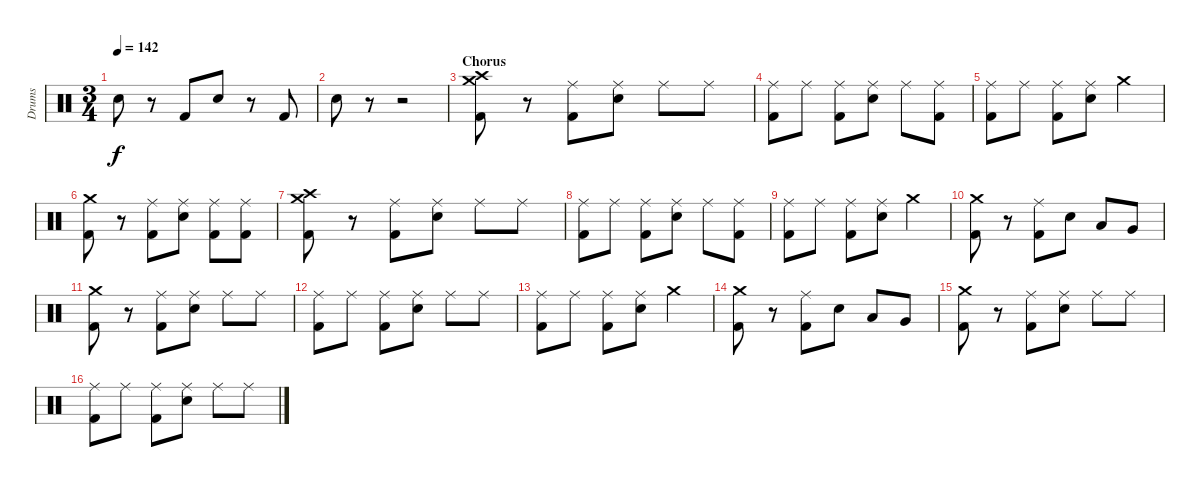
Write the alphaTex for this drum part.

\track ("Drums" "Drums") {instrument percussion}
\staff {score}
\articulation defaults
\ts (3 4)
\tempo 142
\clef neutral
\ks c "Electric Snare (hit)".8{dy f}
r.8 "Kick (hit) 2".8 "Electric Snare (hit)".8 r.8 "Kick (hit) 2".8 |
"Electric Snare (hit)".8 r.8 r.2 |
\section ("" "Chorus")
("Crash medium (hit)" "Crash high (hit)" "Kick (hit) 2").8 r.8 ("Ride (middle)" "Kick (hit) 2").8 ("Ride (middle)" "Electric Snare (hit)").8 "Ride (middle)".8 "Ride (middle)".8 |
("Ride (middle)" "Kick (hit) 2").8 "Ride (middle)".8 ("Ride (middle)" "Kick (hit) 2").8 ("Ride (middle)" "Electric Snare (hit)").8 "Ride (middle)".8 ("Ride (middle)" "Kick (hit) 2").8 |
("Ride (middle)" "Kick (hit) 2").8 "Ride (middle)".8 ("Ride (middle)" "Kick (hit) 2").8 ("Ride (middle)" "Electric Snare (hit)").8 "Crash medium (hit)".4 |
("Crash medium (hit)" "Kick (hit) 2").8 r.8 ("Ride (middle)" "Kick (hit) 2").8 ("Ride (middle)" "Electric Snare (hit)").8 ("Ride (middle)" "Kick (hit) 2").8 ("Ride (middle)" "Kick (hit) 2").8 |
("Crash medium (hit)" "Crash high (hit)" "Kick (hit) 2").8 r.8 ("Ride (middle)" "Kick (hit) 2").8 ("Ride (middle)" "Electric Snare (hit)").8 "Ride (middle)".8 "Ride (middle)".8 |
("Ride (middle)" "Kick (hit) 2").8 "Ride (middle)".8 ("Ride (middle)" "Kick (hit) 2").8 ("Ride (middle)" "Electric Snare (hit)").8 "Ride (middle)".8 ("Ride (middle)" "Kick (hit) 2").8 |
("Ride (middle)" "Kick (hit) 2").8 "Ride (middle)".8 ("Ride (middle)" "Kick (hit) 2").8 ("Ride (middle)" "Electric Snare (hit)").8 "Crash medium (hit)".4 |
("Crash medium (hit)" "Kick (hit) 2").8 r.8 ("Ride (middle)" "Kick (hit) 2").8 "Electric Snare (hit)".8 "Low Tom (hit)".8 "Very Low Tom (hit)".8 |
("Crash medium (hit)" "Kick (hit) 2").8 r.8 ("Ride (middle)" "Kick (hit) 2").8 ("Ride (middle)" "Electric Snare (hit)").8 "Ride (middle)".8 "Ride (middle)".8 |
("Ride (middle)" "Kick (hit) 2").8 "Ride (middle)".8 ("Ride (middle)" "Kick (hit) 2").8 ("Ride (middle)" "Electric Snare (hit)").8 "Ride (middle)".8 "Ride (middle)".8 |
("Ride (middle)" "Kick (hit) 2").8 "Ride (middle)".8 ("Ride (middle)" "Kick (hit) 2").8 ("Ride (middle)" "Electric Snare (hit)").8 "Crash medium (hit)".4 |
("Crash medium (hit)" "Kick (hit) 2").8 r.8 ("Ride (middle)" "Kick (hit) 2").8 "Electric Snare (hit)".8 "Low Tom (hit)".8 "Very Low Tom (hit)".8 |
("Crash medium (hit)" "Kick (hit) 2").8 r.8 ("Ride (middle)" "Kick (hit) 2").8 ("Ride (middle)" "Electric Snare (hit)").8 "Ride (middle)".8 "Ride (middle)".8 |
("Ride (middle)" "Kick (hit) 2").8 "Ride (middle)".8 ("Ride (middle)" "Kick (hit) 2").8 ("Ride (middle)" "Electric Snare (hit)").8 "Ride (middle)".8 "Ride (middle)".8
